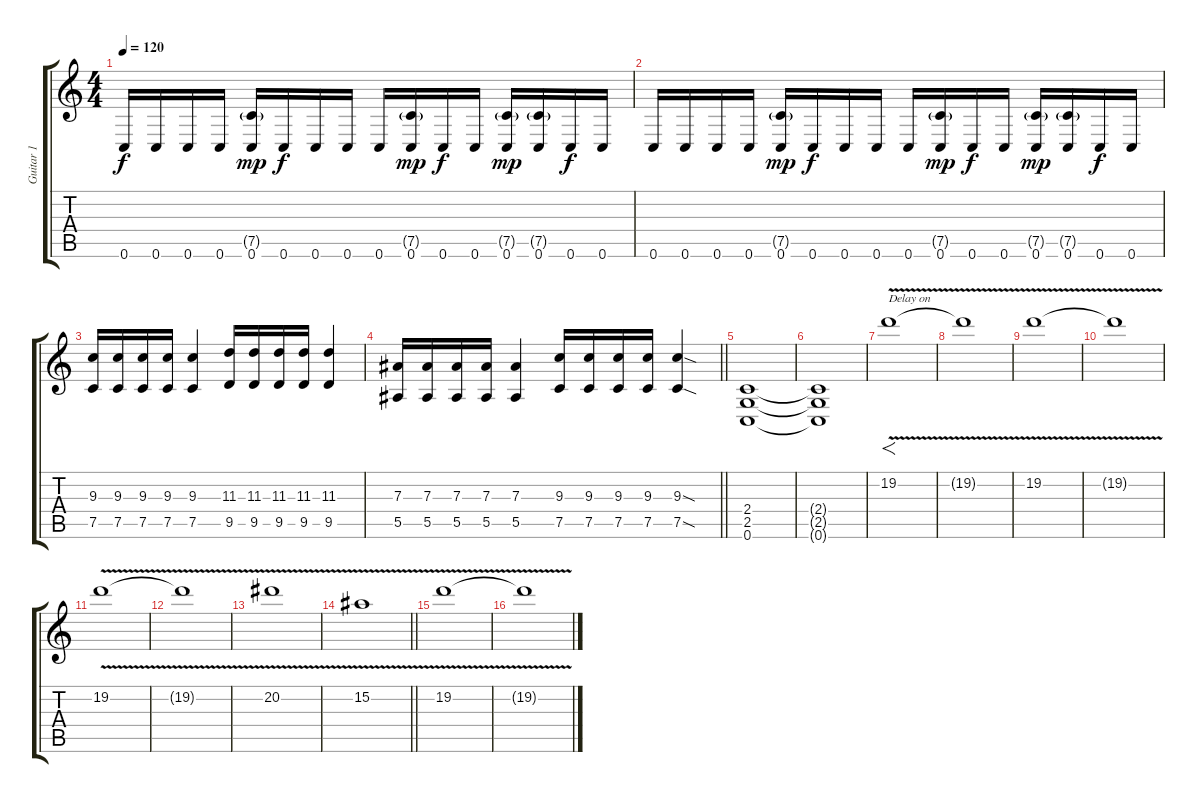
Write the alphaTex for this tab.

\track ("Guitar 1" "Guitar 1") {instrument distortionguitar}
\staff {score tabs}
\tuning (C4 G3 Eb3 Bb2 F2 C2) {hide}
\ts (4 4)
\tempo 120
\clef g2
\ks c
0.6.16{dy f} 0.6.16 0.6.16 0.6.16 (7.5{g} 0.6).16{dy mp} 0.6.16{dy f} 0.6.16 0.6.16 0.6.16 (7.5{g} 0.6).16{dy mp} 0.6.16{dy f} 0.6.16 (7.5{g} 0.6).16{dy mp} (7.5{g} 0.6).16 0.6.16{dy f} 0.6.16 |
0.6.16 0.6.16 0.6.16 0.6.16 (7.5{g} 0.6).16{dy mp} 0.6.16{dy f} 0.6.16 0.6.16 0.6.16 (7.5{g} 0.6).16{dy mp} 0.6.16{dy f} 0.6.16 (7.5{g} 0.6).16{dy mp} (7.5{g} 0.6).16 0.6.16{dy f} 0.6.16 |
(9.3 7.5).16 (9.3 7.5).16 (9.3 7.5).16 (9.3 7.5).16 (9.3 7.5).4 (11.3 9.5).16 (11.3 9.5).16 (11.3 9.5).16 (11.3 9.5).16 (11.3 9.5).4 |
\barLineRight lightlight
(7.3 5.5).16 (7.3 5.5).16 (7.3 5.5).16 (7.3 5.5).16 (7.3 5.5).4 (9.3 7.5).16 (9.3 7.5).16 (9.3 7.5).16 (9.3 7.5).16 (9.3{sod} 7.5{sod}).4 |
\section ("" "")
(2.4 2.5 0.6).1 |
(2.4{t} 2.5{t} 0.6{t}).1 |
19.2{v}.1{f txt "Delay on" volume 13} |
19.2{t}.1 |
19.2{v}.1 |
19.2{t}.1 |
19.2{v}.1 |
19.2{t}.1 |
20.2{v}.1 |
\barLineRight lightlight
15.2{v}.1 |
\section ("" "")
19.2{v}.1 |
19.2{t}.1
